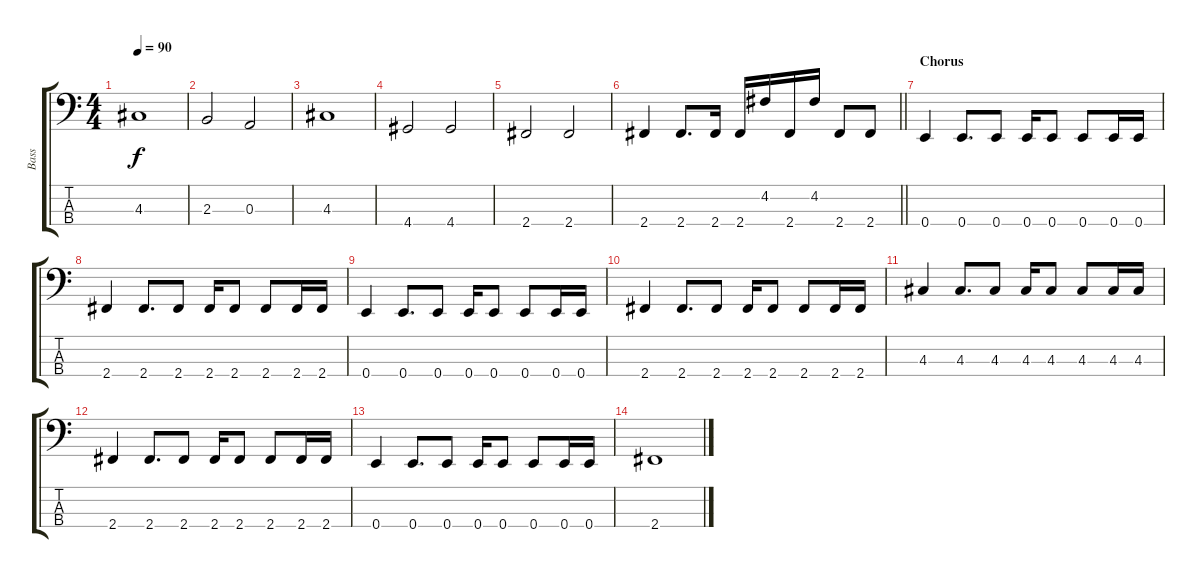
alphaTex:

\track ("Bass" "Bass") {instrument electricbassfinger}
\staff {score tabs}
\tuning (G2 D2 A1 E1) {hide}
\ts (4 4)
\tempo 90
\clef f4
\ks c
4.3.1{dy f} |
2.3.2 0.3.2 |
4.3.1 |
4.4.2 4.4.2 |
2.4.2 2.4.2 |
\barLineRight lightlight
2.4.4 2.4.8{d} 2.4.16 2.4.16 4.2.16 2.4.16 4.2.16 2.4.8 2.4.8 |
\section ("" "Chorus")
0.4.4 0.4.8{d} 0.4.8 0.4.16 0.4.8 0.4.8 0.4.16 0.4.16 |
2.4.4 2.4.8{d} 2.4.8 2.4.16 2.4.8 2.4.8 2.4.16 2.4.16 |
0.4.4 0.4.8{d} 0.4.8 0.4.16 0.4.8 0.4.8 0.4.16 0.4.16 |
2.4.4 2.4.8{d} 2.4.8 2.4.16 2.4.8 2.4.8 2.4.16 2.4.16 |
4.3.4 4.3.8{d} 4.3.8 4.3.16 4.3.8 4.3.8 4.3.16 4.3.16 |
2.4.4 2.4.8{d} 2.4.8 2.4.16 2.4.8 2.4.8 2.4.16 2.4.16 |
0.4.4 0.4.8{d} 0.4.8 0.4.16 0.4.8 0.4.8 0.4.16 0.4.16 |
2.4.1
